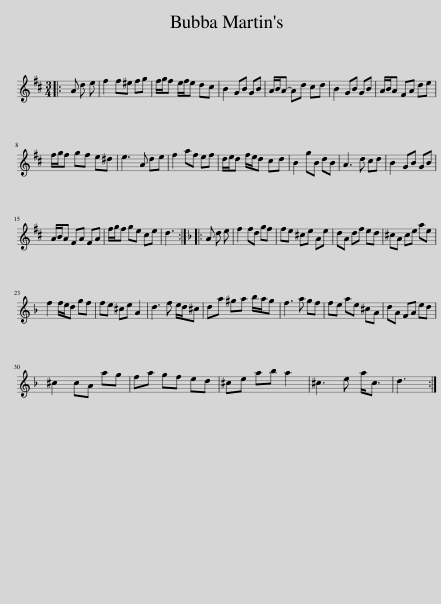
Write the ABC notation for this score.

X:1
L:1/8
M:3/4
I:linebreak $
K:D
V:1 treble
V:1
|: A d e | f2 f^e fg | f/g/f e/f/e dc | B2 GB GB | A/B/A- Ad cd | %5
 B2 GB GB | A/B/A FA de |$ f/g/f gf e^d | e3 A de | f2 af ef | %10
 d/e/d f/e/d cd | B2 gB dB | A3 d cd | B2 GB GB |$ A/B/A FA FA | %15
 f/g/f ge ce | d3 ::[K:Dmin] A d e | f2 fd gf | fe ^ce Ae | %20
 dA df ed | ^cA ce ae |$ f2 f/e/d gf | fe ^ce A2 | d3 f e/d/^c | %25
 da ^ga b/a/g | f3 a gf | fe ae ^cA | dA FA ed |$ ^c2 cA ag | %30
 fa gf ed | ^ce ab a2 | ^c3 e a<c | d3 :| %34
